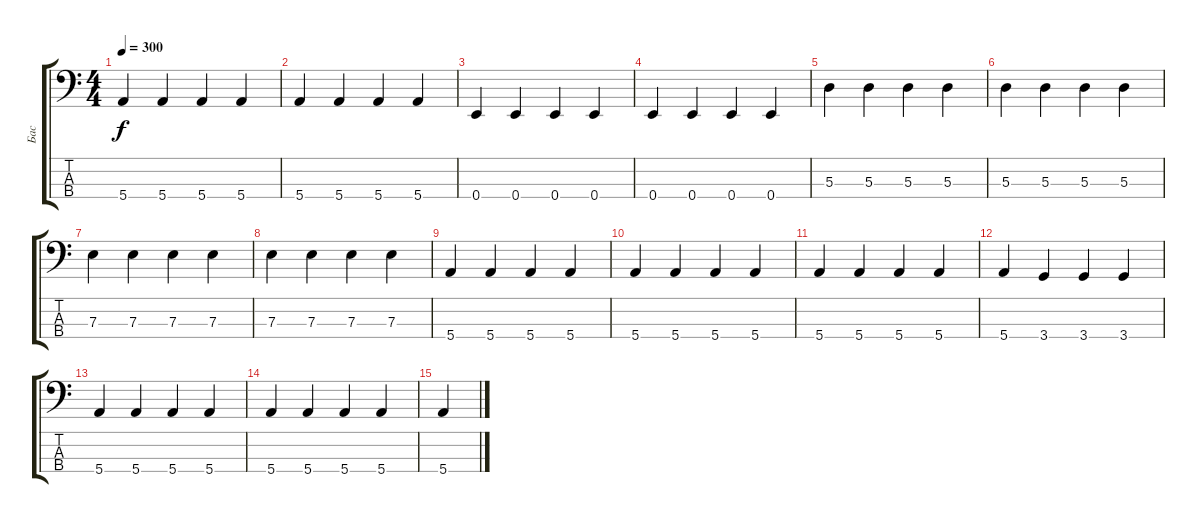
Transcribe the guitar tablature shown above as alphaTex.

\track ("Бас" "Бас") {instrument electricbassfinger}
\staff {score tabs}
\tuning (G2 D2 A1 E1) {hide}
\ts (4 4)
\tempo 300
\clef f4
\ks c
5.4.4{dy f} 5.4.4 5.4.4 5.4.4 |
5.4.4 5.4.4 5.4.4 5.4.4 |
0.4.4 0.4.4 0.4.4 0.4.4 |
0.4.4 0.4.4 0.4.4 0.4.4 |
5.3.4 5.3.4 5.3.4 5.3.4 |
5.3.4 5.3.4 5.3.4 5.3.4 |
7.3.4 7.3.4 7.3.4 7.3.4 |
7.3.4 7.3.4 7.3.4 7.3.4 |
5.4.4 5.4.4 5.4.4 5.4.4 |
5.4.4 5.4.4 5.4.4 5.4.4 |
5.4.4 5.4.4 5.4.4 5.4.4 |
5.4.4 3.4.4 3.4.4 3.4.4 |
5.4.4 5.4.4 5.4.4 5.4.4 |
5.4.4 5.4.4 5.4.4 5.4.4 |
5.4.4
